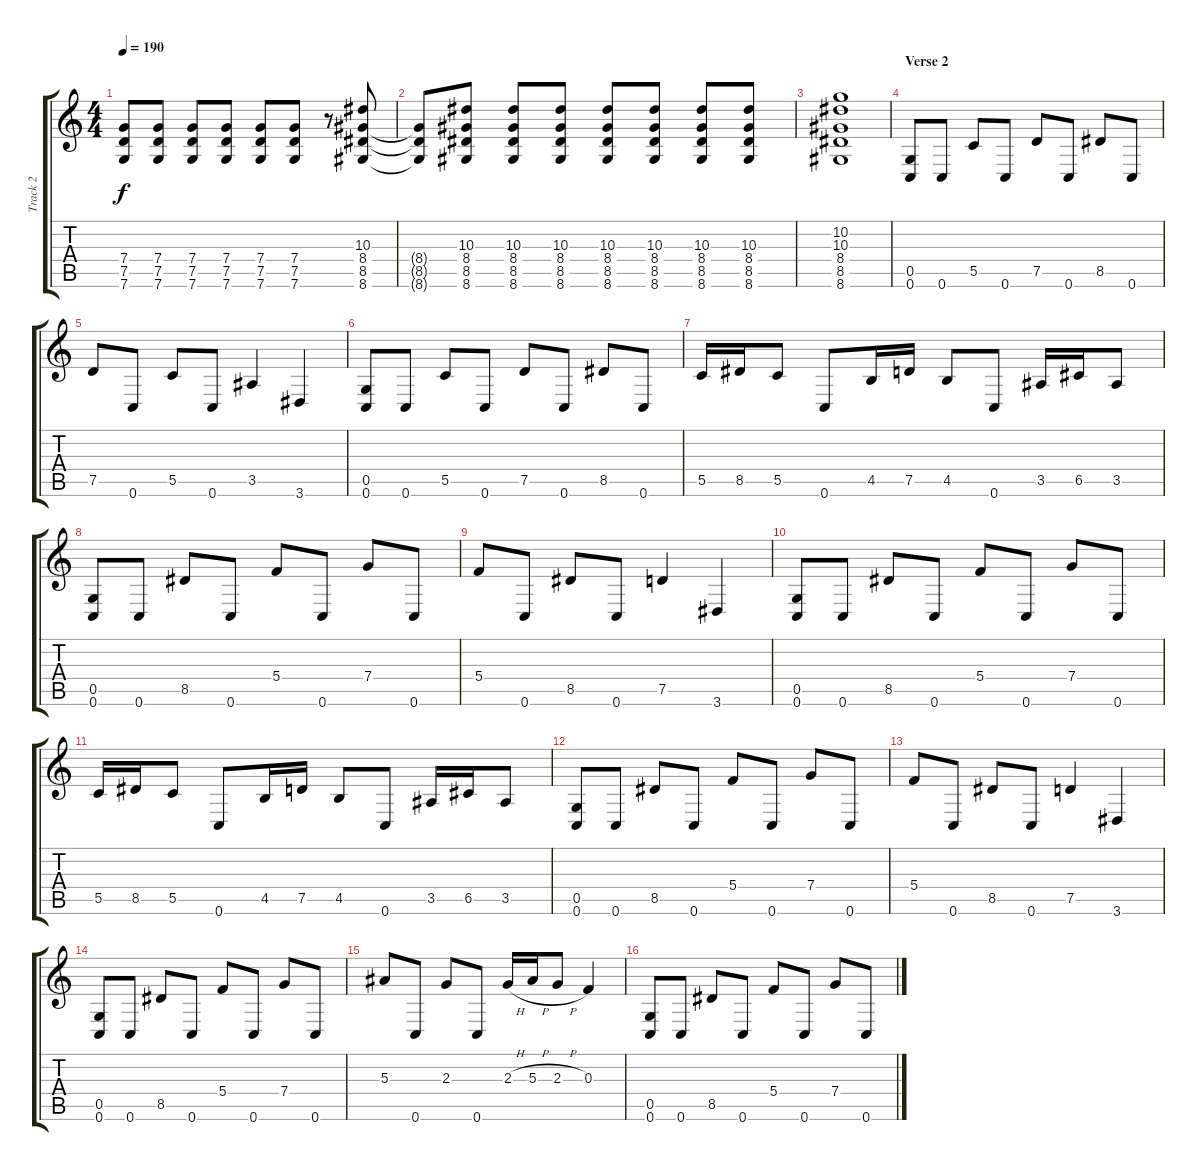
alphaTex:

\track ("Track 2" "Track 2") {instrument overdrivenguitar}
\staff {score tabs}
\tuning (D4 A3 F3 C3 G2 C2) {hide}
\ts (4 4)
\tempo 190
\clef g2
\ks c
(7.4 7.5 7.6).8{dy f} (7.4 7.5 7.6).8 (7.4 7.5 7.6).8 (7.4 7.5 7.6).8 (7.4 7.5 7.6).8 (7.4 7.5 7.6).8 r.8 (10.3 8.4 8.5 8.6).8 |
(8.4{t} 8.5{t} 8.6{t}).8 (10.3 8.4 8.5 8.6).8 (10.3 8.4 8.5 8.6).8 (10.3 8.4 8.5 8.6).8 (10.3 8.4 8.5 8.6).8 (10.3 8.4 8.5 8.6).8 (10.3 8.4 8.5 8.6).8 (10.3 8.4 8.5 8.6).8 |
(10.2 10.3 8.4 8.5 8.6).1 |
\section ("" "Verse 2")
(0.5 0.6).8 0.6.8 5.5.8 0.6.8 7.5.8 0.6.8 8.5.8 0.6.8 |
7.5.8 0.6.8 5.5.8 0.6.8 3.5.4 3.6.4 |
(0.5 0.6).8 0.6.8 5.5.8 0.6.8 7.5.8 0.6.8 8.5.8 0.6.8 |
5.5.16 8.5.16 5.5.8 0.6.8 4.5.16 7.5.16 4.5.8 0.6.8 3.5.16 6.5.16 3.5.8 |
(0.5 0.6).8 0.6.8 8.5.8 0.6.8 5.4.8 0.6.8 7.4.8 0.6.8 |
5.4.8 0.6.8 8.5.8 0.6.8 7.5.4 3.6.4 |
(0.5 0.6).8 0.6.8 8.5.8 0.6.8 5.4.8 0.6.8 7.4.8 0.6.8 |
5.5.16 8.5.16 5.5.8 0.6.8 4.5.16 7.5.16 4.5.8 0.6.8 3.5.16 6.5.16 3.5.8 |
(0.5 0.6).8 0.6.8 8.5.8 0.6.8 5.4.8 0.6.8 7.4.8 0.6.8 |
5.4.8 0.6.8 8.5.8 0.6.8 7.5.4 3.6.4 |
(0.5 0.6).8 0.6.8 8.5.8 0.6.8 5.4.8 0.6.8 7.4.8 0.6.8 |
5.3.8 0.6.8 2.3.8 0.6.8 2.3{h}.16 5.3{h}.16 2.3{h}.8 0.3.4 |
(0.5 0.6).8 0.6.8 8.5.8 0.6.8 5.4.8 0.6.8 7.4.8 0.6.8
